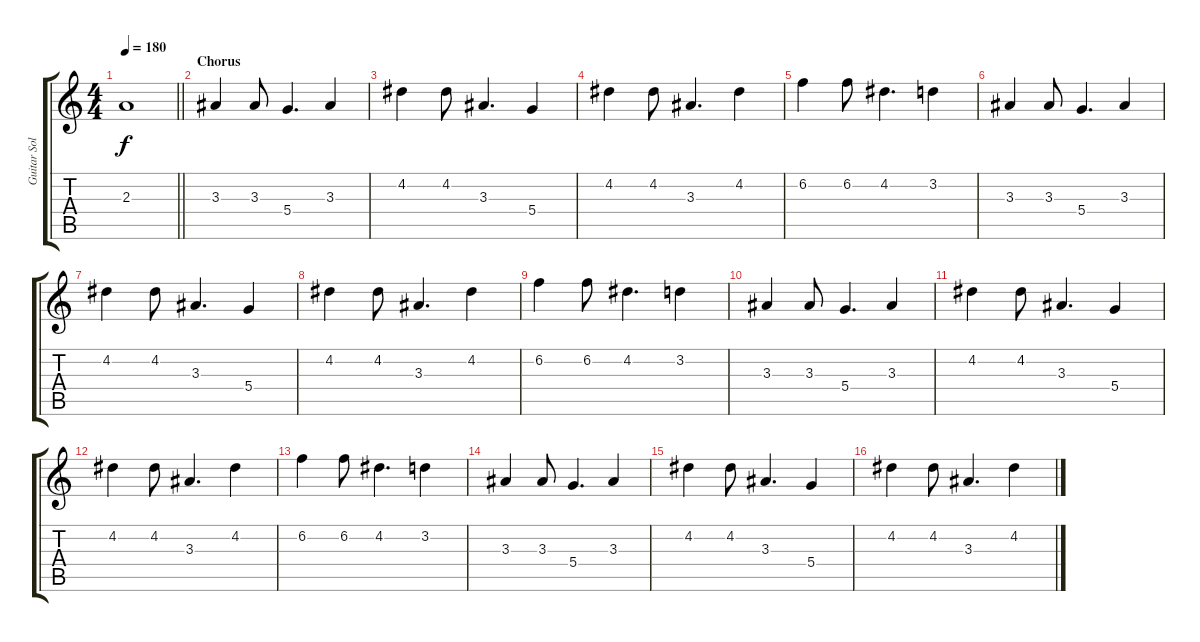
\track ("Guitar Solo" "Guitar Sol") {instrument electricguitarjazz}
\staff {score tabs}
\tuning (E4 B3 G3 D3 A2 E2) {hide}
\ts (4 4)
\tempo 180
\clef g2
\barLineRight lightlight
\ks c
2.3.1{dy f} |
\section ("" "Chorus")
3.3.4 3.3.8 5.4.4{d} 3.3.4 |
4.2.4 4.2.8 3.3.4{d} 5.4.4 |
4.2.4 4.2.8 3.3.4{d} 4.2.4 |
6.2.4 6.2.8 4.2.4{d} 3.2.4 |
3.3.4 3.3.8 5.4.4{d} 3.3.4 |
4.2.4 4.2.8 3.3.4{d} 5.4.4 |
4.2.4 4.2.8 3.3.4{d} 4.2.4 |
6.2.4 6.2.8 4.2.4{d} 3.2.4 |
3.3.4 3.3.8 5.4.4{d} 3.3.4 |
4.2.4 4.2.8 3.3.4{d} 5.4.4 |
4.2.4 4.2.8 3.3.4{d} 4.2.4 |
6.2.4 6.2.8 4.2.4{d} 3.2.4 |
3.3.4 3.3.8 5.4.4{d} 3.3.4 |
4.2.4 4.2.8 3.3.4{d} 5.4.4 |
4.2.4 4.2.8 3.3.4{d} 4.2.4
